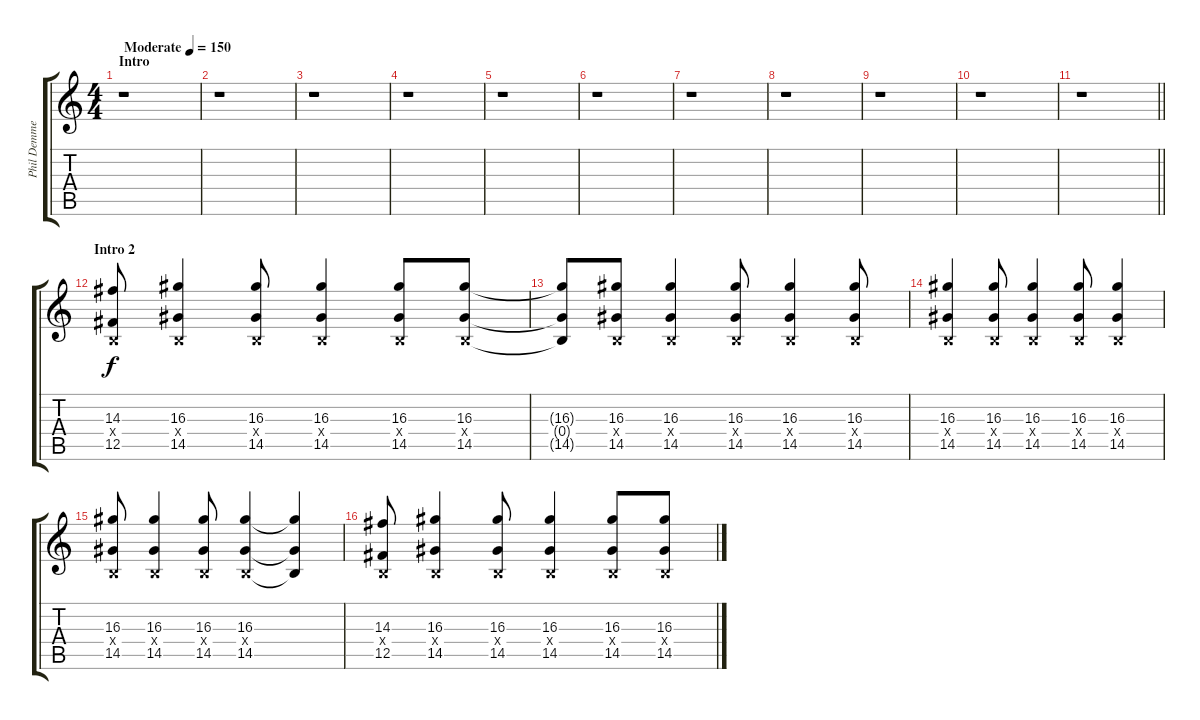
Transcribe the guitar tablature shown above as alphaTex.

\track ("Phil Demmel" "Phil Demme") {instrument distortionguitar}
\staff {score tabs}
\tuning (Db4 Ab3 E3 B2 Gb2 B1) {hide}
\ts (4 4)
\section ("" "Intro")
\tempo (150 "Moderate")
\tempo 145
\tempo (150 "Moderate")
\clef g2
\ks c
r.1{dy f instrument distortionguitar} |
r.1 |
r.1 |
r.1 |
r.1 |
r.1 |
r.1 |
r.1 |
r.1 |
r.1 |
\barLineRight lightlight
r.1 |
\section ("" "Intro 2")
(14.3 0.4{x} 12.5).8{instrument distortionguitar} (16.3 0.4{x} 14.5).4 (16.3 0.4{x} 14.5).8 (16.3 0.4{x} 14.5).4 (16.3 0.4{x} 14.5).8 (16.3 0.4{x} 14.5).8 |
(16.3{t} 0.4{t} 14.5{t}).8 (16.3 0.4{x} 14.5).8 (16.3 0.4{x} 14.5).4 (16.3 0.4{x} 14.5).8 (16.3 0.4{x} 14.5).4 (16.3 0.4{x} 14.5).8 |
(16.3 0.4{x} 14.5).4 (16.3 0.4{x} 14.5).8 (16.3 0.4{x} 14.5).4 (16.3 0.4{x} 14.5).8 (16.3 0.4{x} 14.5).4 |
(16.3 0.4{x} 14.5).8 (16.3 0.4{x} 14.5).4 (16.3 0.4{x} 14.5).8 (16.3 0.4{x} 14.5).4 (16.3{t} 0.4{t} 14.5{t}).4 |
(14.3 0.4{x} 12.5).8 (16.3 0.4{x} 14.5).4 (16.3 0.4{x} 14.5).8 (16.3 0.4{x} 14.5).4 (16.3 0.4{x} 14.5).8 (16.3 0.4{x} 14.5).8
